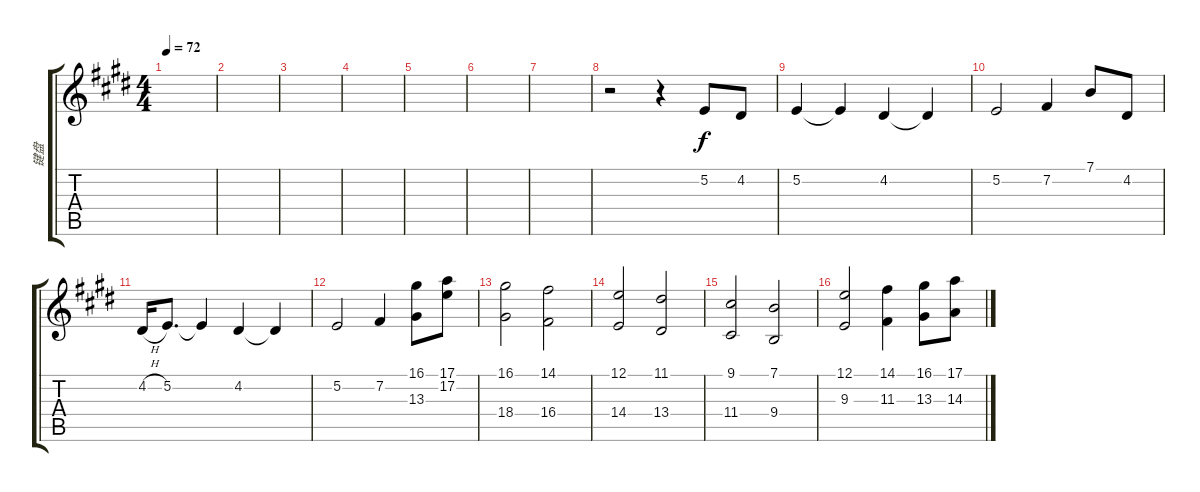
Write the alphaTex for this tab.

\track ("键盘" "键盘") {instrument stringensemble2}
\staff {score tabs}
\tuning (E4 B3 G3 D3 A2 E2) {hide}
\ts (4 4)
\tempo 72
\clef g2
\ks e
|
|
|
|
|
|
|
r.2 r.4 5.2.8 4.2.8 |
5.2.4 5.2{t}.4 4.2.4 4.2{t}.4 |
5.2.2 7.2.4 7.1.8 4.2.8 |
4.2{h}.16 5.2.8{d} 5.2{t}.4 4.2.4 4.2{t}.4 |
5.2.2 7.2.4 (16.1 13.3).8{volume 6} (17.1 17.2).8{volume 11} |
(16.1 18.4).2 (14.1 16.4).2 |
(12.1 14.4).2 (11.1 13.4).2 |
(9.1 11.4).2 (7.1 9.4).2 |
(12.1 9.3).2 (14.1 11.3).4 (16.1 13.3).8 (17.1 14.3).8
